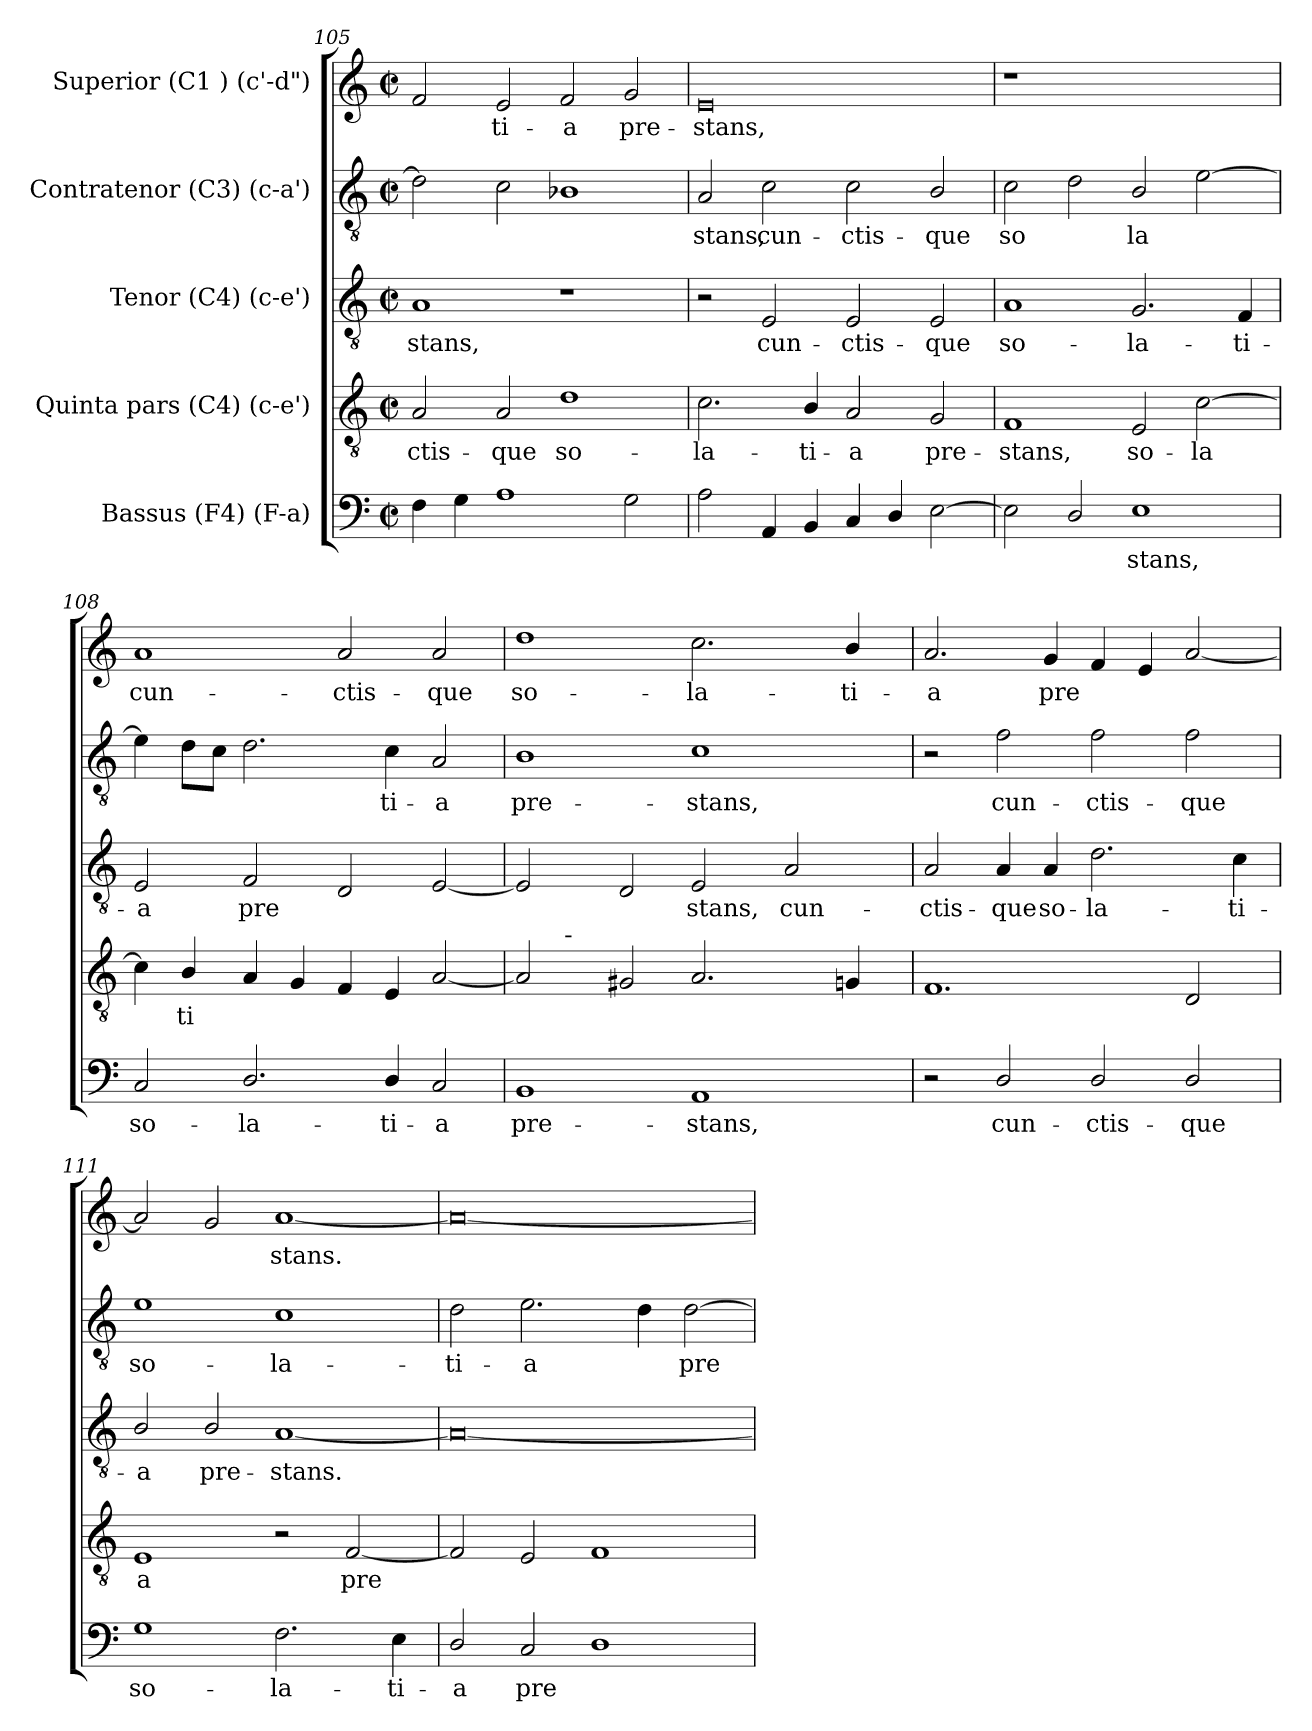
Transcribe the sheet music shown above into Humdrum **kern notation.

**kern	**text	**kern	**text	**kern	**text	**kern	**text	**kern	**text
*part5	*part5	*part4	*part4	*part3	*part3	*part2	*part2	*part1	*part1
*staff5	*staff5	*staff4	*staff4	*staff3	*staff3	*staff2	*staff2	*staff1	*staff1
*I"Bassus (F4)  (F-a)	*	*I"Quinta pars (C4)  (c-e')	*	*I"Tenor (C4)  (c-e')	*	*I"Contratenor (C3)  (c-a')	*	*I"Superior (C1 )  (c'-d")	*
!!LO:PB:g=z
*clefF4	*	*clefGv2	*	*clefGv2	*	*clefGv2	*	*clefG2	*
*k[]	*	*k[]	*	*k[]	*	*k[]	*	*k[]	*
*C:	*	*C:	*	*C:	*	*C:	*	*C:	*
*M2/2	*	*M2/2	*	*M2/2	*	*M2/2	*	*M2/2	*
*met(c|)	*	*met(c|)	*	*met(c|)	*	*met(c|)	*	*met(c|)	*
=105	=105	=105	=105	=105	=105	=105	=105	=105	=105
!	!LO:LY:b:cj	!	!LO:LY:b:cj	!	!LO:LY:b:cj	!	!LO:LY:b:cj	!	!LO:LY:b:cj
4F\	--	2A/	-ctis-	1A	-stans,	2d\]	--	2f/	--
!	!LO:LY:b:cj	!	!	!	!	!	!	!	!
4G\	--	.	.	.	.	.	.	.	.
!	!LO:LY:b:cj	!	!LO:LY:b:cj	!	!	!	!LO:LY:b:cj	!	!LO:LY:b:cj
1A	--	2A/	-que	.	.	2c\	--	2e/	-ti-
!	!	!	!LO:LY:b:cj	!	!	!	!LO:LY:b:cj	!	!LO:LY:b:cj
.	.	1d	so-	1r	.	1B-X	--	2f/	-a
!	!LO:LY:b:cj	!	!	!	!	!	!	!	!LO:LY:b:cj
2G\	--	.	.	.	.	.	.	2g/	pre-
=106	=106	=106	=106	=106	=106	=106	=106	=106	=106
!	!LO:LY:b:cj	!	!LO:LY:b:cj	!	!	!	!LO:LY:b:cj	!	!LO:LY:b:cj
2A\	--	2.c\	-la-	2r	.	2A/	-stans,	0e	-stans,
!	!LO:LY:b:cj	!	!	!	!LO:LY:b:cj	!	!LO:LY:b:cj	!	!
4AA/	--	.	.	2E/	cun-	2c\	cun-	.	.
!	!LO:LY:b:cj	!	!LO:LY:b:cj	!	!	!	!	!	!
4BB/	--	4B/	-ti-	.	.	.	.	.	.
!	!LO:LY:b:cj	!	!LO:LY:b:cj	!	!LO:LY:b:cj	!	!LO:LY:b:cj	!	!
4C/	--	2A/	-a	2E/	-ctis-	2c\	-ctis-	.	.
!	!LO:LY:b:cj	!	!	!	!	!	!	!	!
4D/	--	.	.	.	.	.	.	.	.
!	!LO:LY:b:cj	!	!LO:LY:b:cj	!	!LO:LY:b:cj	!	!LO:LY:b:cj	!	!
[>2E\	--	2G/	pre-	2E/	-que	2B/	-que	.	.
=107	=107	=107	=107	=107	=107	=107	=107	=107	=107
!	!LO:LY:b:cj	!	!LO:LY:b:cj	!	!LO:LY:b:cj	!	!LO:LY:b:cj	!	!
2E\]	--	1F	-stans,	1A	so-	2c\	so-	1r	.
!	!LO:LY:b:cj	!	!	!	!	!	!LO:LY:b:cj	!	!
2D/	--	.	.	.	.	2d\	--	.	.
!	!LO:LY:b:cj	!	!LO:LY:b:cj	!	!LO:LY:b:cj	!	!LO:LY:b:cj	!	!
1E	-stans,	2E/	so-	2.G/	-la-	2B/	-la-	1ryy	.
!	!	!	!LO:LY:b:cj	!	!	!	!LO:LY:b:cj	!	!
.	.	[>2c\	-la-	.	.	[>2e\	--	.	.
!	!	!	!	!	!LO:LY:b:cj	!	!	!	!
.	.	.	.	4F/	-ti-	.	.	.	.
=108	=108	=108	=108	=108	=108	=108	=108	=108	=108
!	!LO:LY:b:cj	!	!LO:LY:b:cj	!	!LO:LY:b:cj	!	!LO:LY:b:cj	!	!LO:LY:b:cj
2C/	so-	4c\]	--	2E/	-a	4e\]	--	1a	cun-
!	!	!	!LO:LY:b:cj	!	!	!	!LO:LY:b:cj	!	!
.	.	4B/	-ti-	.	.	8d\L	--	.	.
!	!	!	!	!	!	!	!LO:LY:b:cj	!	!
.	.	.	.	.	.	8c\J	--	.	.
!	!LO:LY:b:cj	!	!LO:LY:b:cj	!	!LO:LY:b:cj	!	!LO:LY:b:cj	!	!
2.D/	-la-	4A/	--	2F/	pre-	2.d\	--	.	.
!	!	!	!LO:LY:b:cj	!	!	!	!	!	!
.	.	4G/	--	.	.	.	.	.	.
!	!	!	!LO:LY:b:cj	!	!LO:LY:b:cj	!	!	!	!LO:LY:b:cj
.	.	4F/	--	2D/	--	.	.	2a/	-ctis-
!	!LO:LY:b:cj	!	!LO:LY:b:cj	!	!	!	!LO:LY:b:cj	!	!
4D/	-ti-	4E/	--	.	.	4c\	-ti-	.	.
!	!LO:LY:b:cj	!	!LO:LY:b:cj	!	!LO:LY:b:cj	!	!LO:LY:b:cj	!	!LO:LY:b:cj
2C/	-a	[>2A/	--	[>2E/	--	2A/	-a	2a/	-que
!!LO:PB:g=z
=109	=109	=109	=109	=109	=109	=109	=109	=109	=109
!	!LO:LY:b:cj	!	!LO:LY:b:cj	!	!LO:LY:b:cj	!	!LO:LY:b:cj	!	!LO:LY:b:cj
*	*	*^	*	*	*	*	*	*	*
1BB	pre-	2A/]	8ryy	--	2E/]	--	1B	pre-	1dd	so-
.	.	.	32.ryy	.	.	.	.	.	.	.
!	!	!	!LO:TX:a:t=-	!	!	!	!	!	!	!
.	.	.	1ryy	.	.	.	.	.	.	.
!	!	!	!	!LO:LY:b:cj	!	!LO:LY:b:cj	!	!	!	!
.	.	2G#X/	.	--	2D/	--	.	.	.	.
!	!LO:LY:b:cj	!	!	!LO:LY:b:cj	!	!LO:LY:b:cj	!	!LO:LY:b:cj	!	!LO:LY:b:cj
1AA	-stans,	2.A/	.	--	2E/	-stans,	1c	-stans,	2.cc\	-la-
.	.	.	2ryy	.	.	.	.	.	.	.
!	!	!	!	!	!	!LO:LY:b:cj	!	!	!	!
.	.	.	.	.	2A/	cun-	.	.	.	.
.	.	.	4ryy	.	.	.	.	.	.	.
!	!	!	!	!LO:LY:b:cj	!	!	!	!	!	!LO:LY:b:cj
.	.	4Gn/	.	--	.	.	.	.	4b/	-ti-
.	.	.	16ryy	.	.	.	.	.	.	.
.	.	.	64ryy	.	.	.	.	.	.	.
=110	=110	=110	=110	=110	=110	=110	=110	=110	=110	=110
!	!	!	!	!LO:LY:b:cj	!	!LO:LY:b:cj	!	!	!	!LO:LY:b:cj
*	*	*v	*v	*	*	*	*	*	*	*
2r	.	1.F	--	2A/	-ctis-	2r	.	2.a/	-a
!	!LO:LY:b:cj	!	!	!	!LO:LY:b:cj	!	!LO:LY:b:cj	!	!
2D/	cun-	.	.	4A/	-que	2f\	cun-	.	.
!	!	!	!	!	!LO:LY:b:cj	!	!	!	!LO:LY:b:cj
.	.	.	.	4A/	so-	.	.	4g/	pre-
!	!LO:LY:b:cj	!	!	!	!LO:LY:b:cj	!	!LO:LY:b:cj	!	!LO:LY:b:cj
2D/	-ctis-	.	.	2.d\	-la-	2f\	-ctis-	4f/	--
!	!	!	!	!	!	!	!	!	!LO:LY:b:cj
.	.	.	.	.	.	.	.	4e/	--
!	!LO:LY:b:cj	!	!LO:LY:b:cj	!	!	!	!LO:LY:b:cj	!	!LO:LY:b:cj
2D/	-que	2D/	--	.	.	2f\	-que	[<2a/	--
!	!	!	!	!	!LO:LY:b:cj	!	!	!	!
.	.	.	.	4c\	-ti-	.	.	.	.
!!LO:LB:g=z
=111	=111	=111	=111	=111	=111	=111	=111	=111	=111
!	!LO:LY:b:cj	!	!LO:LY:b:cj	!	!LO:LY:b:cj	!	!LO:LY:b:cj	!	!LO:LY:b:cj
1G	so-	1E	-a	2B/	-a	1e	so-	2a/]	--
!	!	!	!	!	!LO:LY:b:cj	!	!	!	!LO:LY:b:cj
.	.	.	.	2B/	pre-	.	.	2g/	--
!	!LO:LY:b:cj	!	!	!	!LO:LY:b:cj	!	!LO:LY:b:cj	!	!LO:LY:b:cj
2.F\	-la-	2r	.	[<1A	-stans.	1c	-la-	[<1a	-stans.
!	!	!	!LO:LY:b:cj	!	!	!	!	!	!
.	.	[<2F/	pre-	.	.	.	.	.	.
!	!LO:LY:b:cj	!	!	!	!	!	!	!	!
4E\	-ti-	.	.	.	.	.	.	.	.
=112	=112	=112	=112	=112	=112	=112	=112	=112	=112
!	!LO:LY:b:cj	!	!LO:LY:b:cj	!	!LO:LY:b:cj	!	!LO:LY:b:cj	!	!LO:LY:b:cj
2D/	-a	2F/]	--	0A_<	.	2d\	-ti-	0a_<	.
!	!LO:LY:b:cj	!	!LO:LY:b:cj	!	!	!	!LO:LY:b:cj	!	!
2C/	pre-	2E/	--	.	.	2.e\	-a	.	.
!	!LO:LY:b:cj	!	!LO:LY:b:cj	!	!	!	!	!	!
1D	--	1F	--	.	.	.	.	.	.
!	!	!	!	!	!	!	!LO:LY:b:cj	!	!
.	.	.	.	.	.	4d\	.	.	.
!	!	!	!	!	!	!	!LO:LY:b:cj	!	!
.	.	.	.	.	.	[>2d\	pre-	.	.
=	=	=	=	=	=	=	=	=	=
*-	*-	*-	*-	*-	*-	*-	*-	*-	*-
